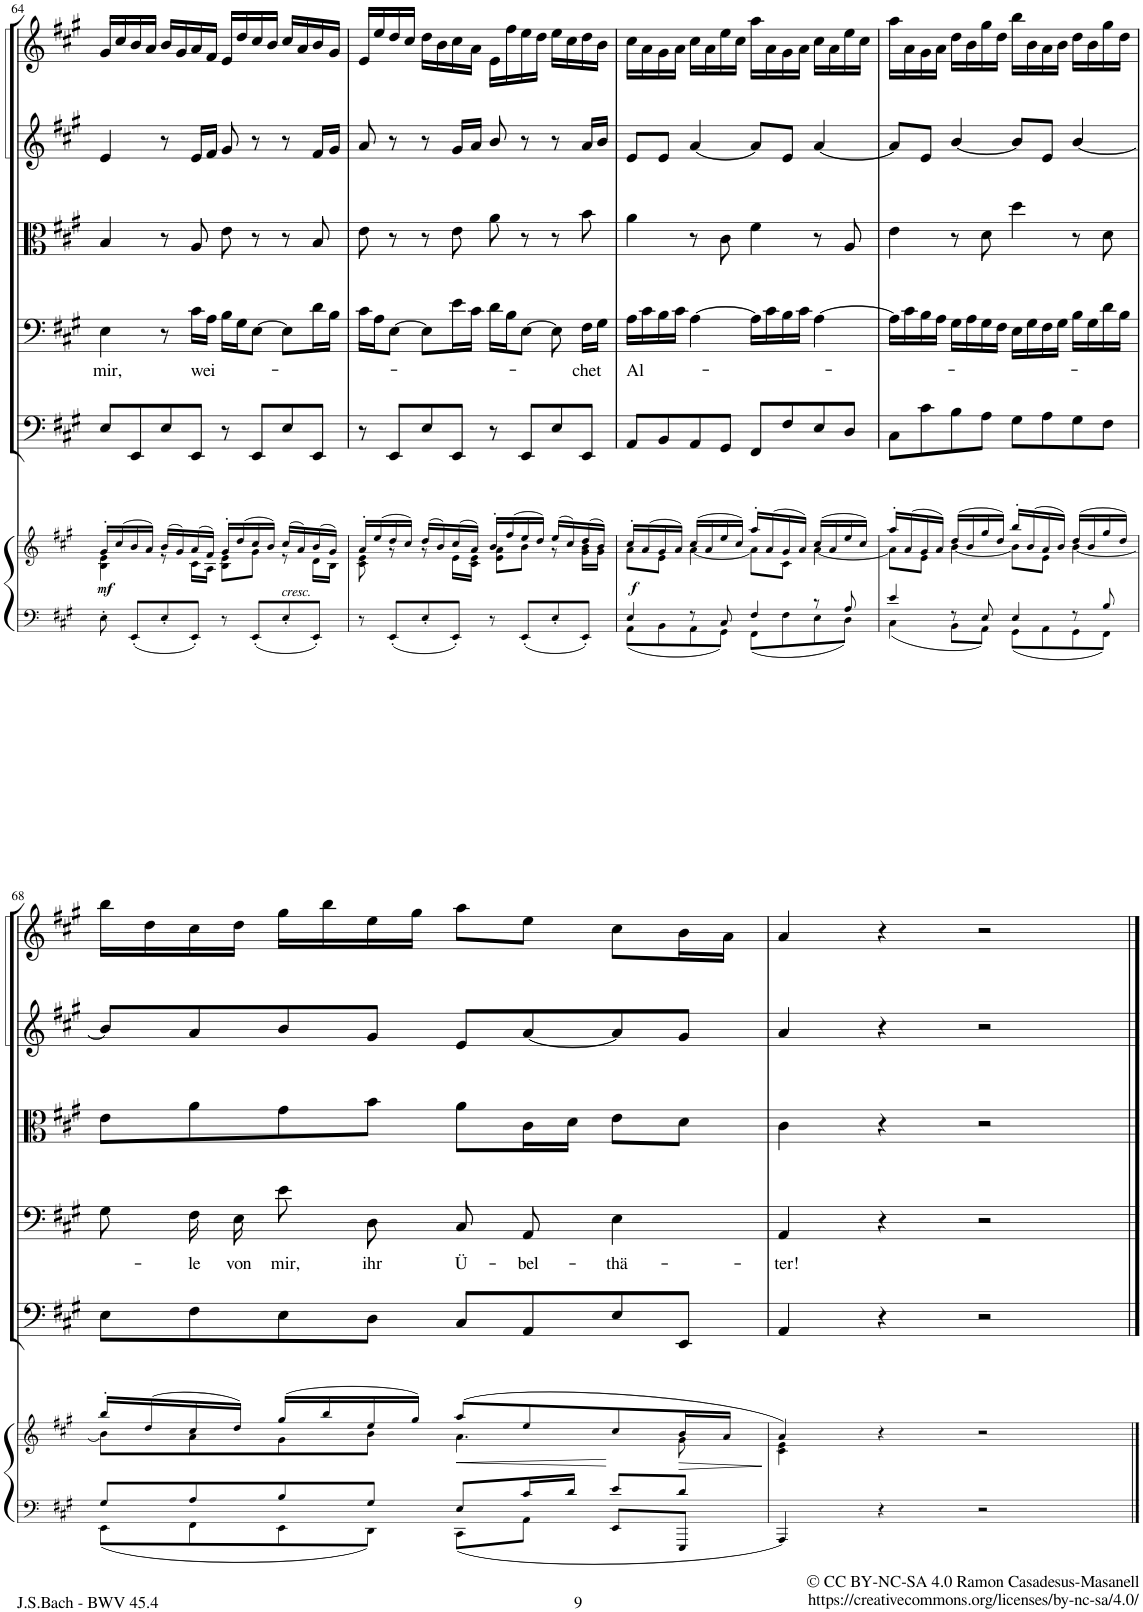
**kern	**kern	**dynam	**kern	**kern	**text	**kern	**kern	**kern
*part6	*part6	*part6	*part5	*part4	*part4	*part3	*part2	*part1
*staff7	*staff6	*staff6/7	*staff5	*staff4	*staff4	*staff3	*staff2	*staff1
*I"Piano reduction	*	*	*I"Conitnuo	*I"Basso	*	*I"Viola	*I"Violino II	*I"Violino I
*I'Pno	*	*	*	*	*	*	*	*
!!LO:PB:g=z
*clefF4	*clefG2	*	*clefF4	*clefF4	*	*clefC3	*clefG2	*clefG2
*k[f#c#g#]	*k[f#c#g#]	*	*k[f#c#g#]	*k[f#c#g#]	*	*k[f#c#g#]	*k[f#c#g#]	*k[f#c#g#]
*M4/4	*M4/4	*	*M4/4	*M4/4	*	*M4/4	*M4/4	*M4/4
*met(c)	*met(c)	*	*met(c)	*met(c)	*	*met(c)	*met(c)	*met(c)
=64	=64	=64	=64	=64	=64	=64	=64	=64
*	*^	*	*	*	*	*	*	*
!	!	!	!LO:DY:b	!	!	!LO:LY:b	!	!	!
8E'\	16g#'/LL	4B\ 4e\	mf	8E/L	4E\	mir,	4B/	4e/	16g#/LL
.	(16cc#/	.	.	.	.	.	.	.	16cc#/
8EE'/L	16b/	.	.	8EE/	.	.	.	.	16b/
.	16a/JJ)	.	.	.	.	.	.	.	16a/JJ
8E'/	(16b/LL	8r	.	8E/	8r	.	8r	8r	16b/LL
.	16g#/)	.	.	.	.	.	.	.	16g#/
!	!	!	!	!	!	!LO:LY:b	!	!	!
8EE'/J	(16a/	16c#\LL	.	8EE/J	16c#\LL	wei-	8A/	16e/LL	16a/
.	16f#/JJ)	16A\JJ	.	.	16A\JJ	.	.	16f#/JJ	16f#/JJ
8r	16g#'/LL	8B\ 8e\L	.	8r	16B\LL	.	8e\	8g#/	16e/LL
.	(16dd/	.	.	.	16G#\J	.	.	.	16dd/
8EE'/L	16cc#/	8g#\J	.	8EE/L	[8E\J	.	8r	8r	16cc#/
.	16b/JJ)	.	.	.	.	.	.	.	16b/JJ
!	!LO:TX:b:i:t=cresc.	!	!	!	!	!	!	!	!
8E'/	(16cc#/LL	8r	.	8E/	8E\L]	.	8r	8r	16cc#/LL
.	16a/)	.	.	.	.	.	.	.	16a/
8EE'/J	(16b/	16d\LL	.	8EE/J	16d\L	.	8B/	16f#/LL	16b/
.	16g#/JJ)	16B\JJ	.	.	16B\JJ	.	.	16g#/JJ	16g#/JJ
=65	=65	=65	=65	=65	=65	=65	=65	=65	=65
8r	16a'/LL	8c#\ 8e\	.	8r	16c#\LL	.	8e\	8a/	16e/LL
.	(16ee/	.	.	.	16A\J	.	.	.	16ee/
8EE'/L	16dd/	8r	.	8EE/L	[8E\J	.	8r	8r	16dd/
.	16cc#/JJ)	.	.	.	.	.	.	.	16cc#/JJ
8E'/	(16dd/LL	8r	.	8E/	8E\L]	.	8r	8r	16dd\LL
.	16b/)	.	.	.	.	.	.	.	16b\
8EE'/J	(16cc#/	16e\LL	.	8EE/J	16e\L	.	8e\	16g#/LL	16cc#\
.	16a/JJ)	16c#\ 16e\JJ	.	.	16c#\JJ	.	.	16a/JJ	16a\JJ
8r	16b'/LL	8e\ 8a\L	.	8r	16d\LL	.	8a\	8b/	16e\LL
.	(16ff#/	.	.	.	16B\J	.	.	.	16ff#\
8EE'/L	16ee/	8b\J	.	8EE/L	[8E\J	.	8r	8r	16ee\
.	16dd/JJ)	.	.	.	.	.	.	.	16dd\JJ
8E'/	(16ee/LL	8r	.	8E/	8E\]	.	8r	8r	16ee\LL
.	16cc#/)	.	.	.	.	.	.	.	16cc#\
!	!	!	!	!	!	!LO:LY:b	!	!	!
8EE'/J	(16dd/	16g#\ 16b\LL	.	8EE/J	16F#\LL	-chet	8b\	16a/LL	16dd\
.	16b/JJ)	16g#\JJ	.	.	16G#\JJ	.	.	16b/JJ	16b\JJ
=66	=66	=66	=66	=66	=66	=66	=66	=66	=66
*^	*	*	*	*	*	*	*	*	*
!	!	!	!	!LO:DY:b	!	!	!LO:LY:b	!	!	!
4E/	8AA\L	16cc#'/LL	8a\L	f	8AA/L	16A\LL	Al-	4a\	8e/L	16cc#\LL
.	.	(16a/	.	.	.	16c#\	.	.	.	16a\
.	8BB\	16g#/	8e\J	.	8BB/	16B\	.	.	8e/J	16g#\
.	.	16a/JJ)	.	.	.	16c#\JJ	.	.	.	16a\JJ
8r	8AA\	(16cc#/LL	[4a\	.	8AA/	[4A\	.	8r	[4a/	16cc#\LL
.	.	16a/	.	.	.	.	.	.	.	16a\
8C#/	8GG#\J	16ee/	.	.	8GG#/J	.	.	8c#\	.	16ee\
.	.	16cc#/JJ)	.	.	.	.	.	.	.	16cc#\JJ
4F#/	8FF#\L	16aa'/LL	8a\L]	.	8FF#/L	16A\LL]	.	4f#\	8a/L]	16aa\LL
.	.	(16a/	.	.	.	16c#\	.	.	.	16a\
.	8F#\	16g#/	8c#\J	.	8F#/	16B\	.	.	8e/J	16g#\
.	.	16a/JJ)	.	.	.	16c#\JJ	.	.	.	16a\JJ
8r	8E\	(16cc#/LL	[4a\	.	8E/	[4A\	.	8r	[4a/	16cc#\LL
.	.	16a/	.	.	.	.	.	.	.	16a\
8A/	8D\J	16ee/	.	.	8D/J	.	.	8A/	.	16ee\
.	.	16cc#/JJ)	.	.	.	.	.	.	.	16cc#\JJ
=67	=67	=67	=67	=67	=67	=67	=67	=67	=67	=67
4e/	4C#\	16aa'/LL	8a\L]	.	8C#\L	16A\LL]	.	4e\	8a/L]	16aa\LL
.	.	(16a/	.	.	.	16c#\	.	.	.	16a\
.	.	16g#/	8e\J	.	8c#\	16B\	.	.	8e/J	16g#\
.	.	16a/JJ)	.	.	.	16A\JJ	.	.	.	16a\JJ
8r	8BB\L	(16dd/LL	[4b\	.	8B\	16G#\LL	.	8r	[4b/	16dd\LL
.	.	16b/	.	.	.	16A\	.	.	.	16b\
8E/	8AA\J	16gg#/	.	.	8A\J	16G#\	.	8d\	.	16gg#\
.	.	16dd/JJ)	.	.	.	16F#\JJ	.	.	.	16dd\JJ
4E/	8GG#\L	16bb'/LL	8b\L]	.	8G#\L	16E\LL	.	4dd\	8b/L]	16bb\LL
.	.	(16b/	.	.	.	16G#\	.	.	.	16b\
.	8AA\	16a/	8e\J	.	8A\	16F#\	.	.	8e/J	16a\
.	.	16b/JJ)	.	.	.	16G#\JJ	.	.	.	16b\JJ
8r	8GG#\	(16dd/LL	[4b\	.	8G#\	16B\LL	.	8r	[4b/	16dd\LL
.	.	16b/	.	.	.	16G#\	.	.	.	16b\
8B/	8FF#\J	16gg#/	.	.	8F#\J	16d\	.	8d\	.	16gg#\
.	.	16dd/JJ)	.	.	.	16B\JJ	.	.	.	16dd\JJ
!!LO:LB:g=z
=68	=68	=68	=68	=68	=68	=68	=68	=68	=68	=68
8G#/L	8EE\L	16bb'/LL	8b\L]	.	8E\L	8G#\	.	8e\L	8b/L]	16bb\LL
.	.	(16dd/	.	.	.	.	.	.	.	16dd\
!	!	!	!	!	!	!	!LO:LY:b	!	!	!
8A/	8FF#\	16cc#/	8a\	.	8F#\	16F#\	-le	8a\	8a/	16cc#\
!	!	!	!	!	!	!	!LO:LY:b	!	!	!
.	.	16dd/JJ)	.	.	.	16E\	von	.	.	16dd\JJ
!	!	!	!	!	!	!	!LO:LY:b	!	!	!
8B/	8EE\	(16gg#/LL	8g#\	.	8E\	8e\	mir,	8g#\	8b/	16gg#\LL
.	.	16bb/	.	.	.	.	.	.	.	16bb\
!	!	!	!	!	!	!	!LO:LY:b	!	!	!
8G#/J	8DD\J	16ee/	8b\J	.	8D\J	8D\	ihr	8b\J	8g#/J	16ee\
.	.	16gg#/JJ)	.	.	.	.	.	.	.	16gg#\JJ
!	!	!	!	!LO:HP:b	!	!	!LO:LY:b	!	!	!
8E/L	8CC#\L	(8aa/L	4.a\	<	8C#/L	8C#/	Ü-	8a\L	8e/L	8aa\L
!	!	!	!	!	!	!	!LO:LY:b	!	!	!
16c#/L	8AA\J	8ee/	.	.	8AA/	8AA/	-bel-	16c#\L	[8a/	8ee\J
16d/JJ	.	.	.	.	.	.	.	16d\JJ	.	.
!	!	!	!	!	!	!	!LO:LY:b	!	!	!
8e/L	8EE/L	8cc#/	.	[	8E/	4E\	-thä-	8e\L	8a/]	8cc#\L
!	!	!	!	!LO:HP:b	!	!	!	!	!	!
8d/J	8EEE/J	16b/L	8g#\	>	8EE/J	.	.	8d\J	8g#/J	16b\L
.	.	16a/JJ	.	.	.	.	.	.	.	16a\JJ
*v	*v	*	*	*	*	*	*	*	*	*
*	*v	*v	*	*	*	*	*	*	*
.	.	]	.	.	.	.	.	.
=69	=69	=69	=69	=69	=69	=69	=69	=69
*	*^	*	*	*	*	*	*	*
!	!	!	!	!	!	!LO:LY:b	!	!	!
4AAA/	4a/)	4c#\ 4e\	.	4AA/	4AA/	-ter!	4c#\	4a/	4a/
4r	4r	4ryy	.	4r	4r	.	4r	4r	4r
2r	2r	2ryy	.	2r	2r	.	2r	2r	2r
*	*v	*v	*	*	*	*	*	*	*
==	==	==	==	==	==	==	==	==
*-	*-	*-	*-	*-	*-	*-	*-	*-
